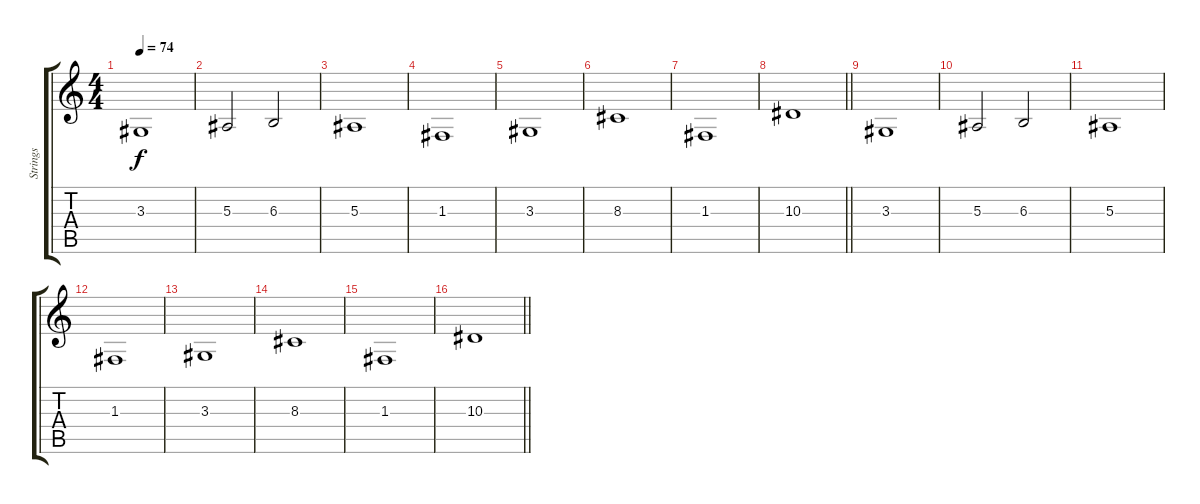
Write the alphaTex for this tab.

\track ("Strings" "Strings") {instrument synthstrings2}
\staff {score tabs}
\tuning (D4 A3 F3 C3 G2 C2) {hide}
\ts (4 4)
\section ("" "")
\tempo 74
\clef g2
\ks c
3.3.1{dy f} |
5.3.2 6.3.2 |
5.3.1 |
1.3.1 |
3.3.1 |
8.3.1 |
1.3.1 |
\barLineRight lightlight
10.3.1 |
\section ("" "")
3.3.1 |
5.3.2 6.3.2 |
5.3.1 |
1.3.1 |
3.3.1 |
8.3.1 |
1.3.1 |
\barLineRight lightlight
10.3.1
